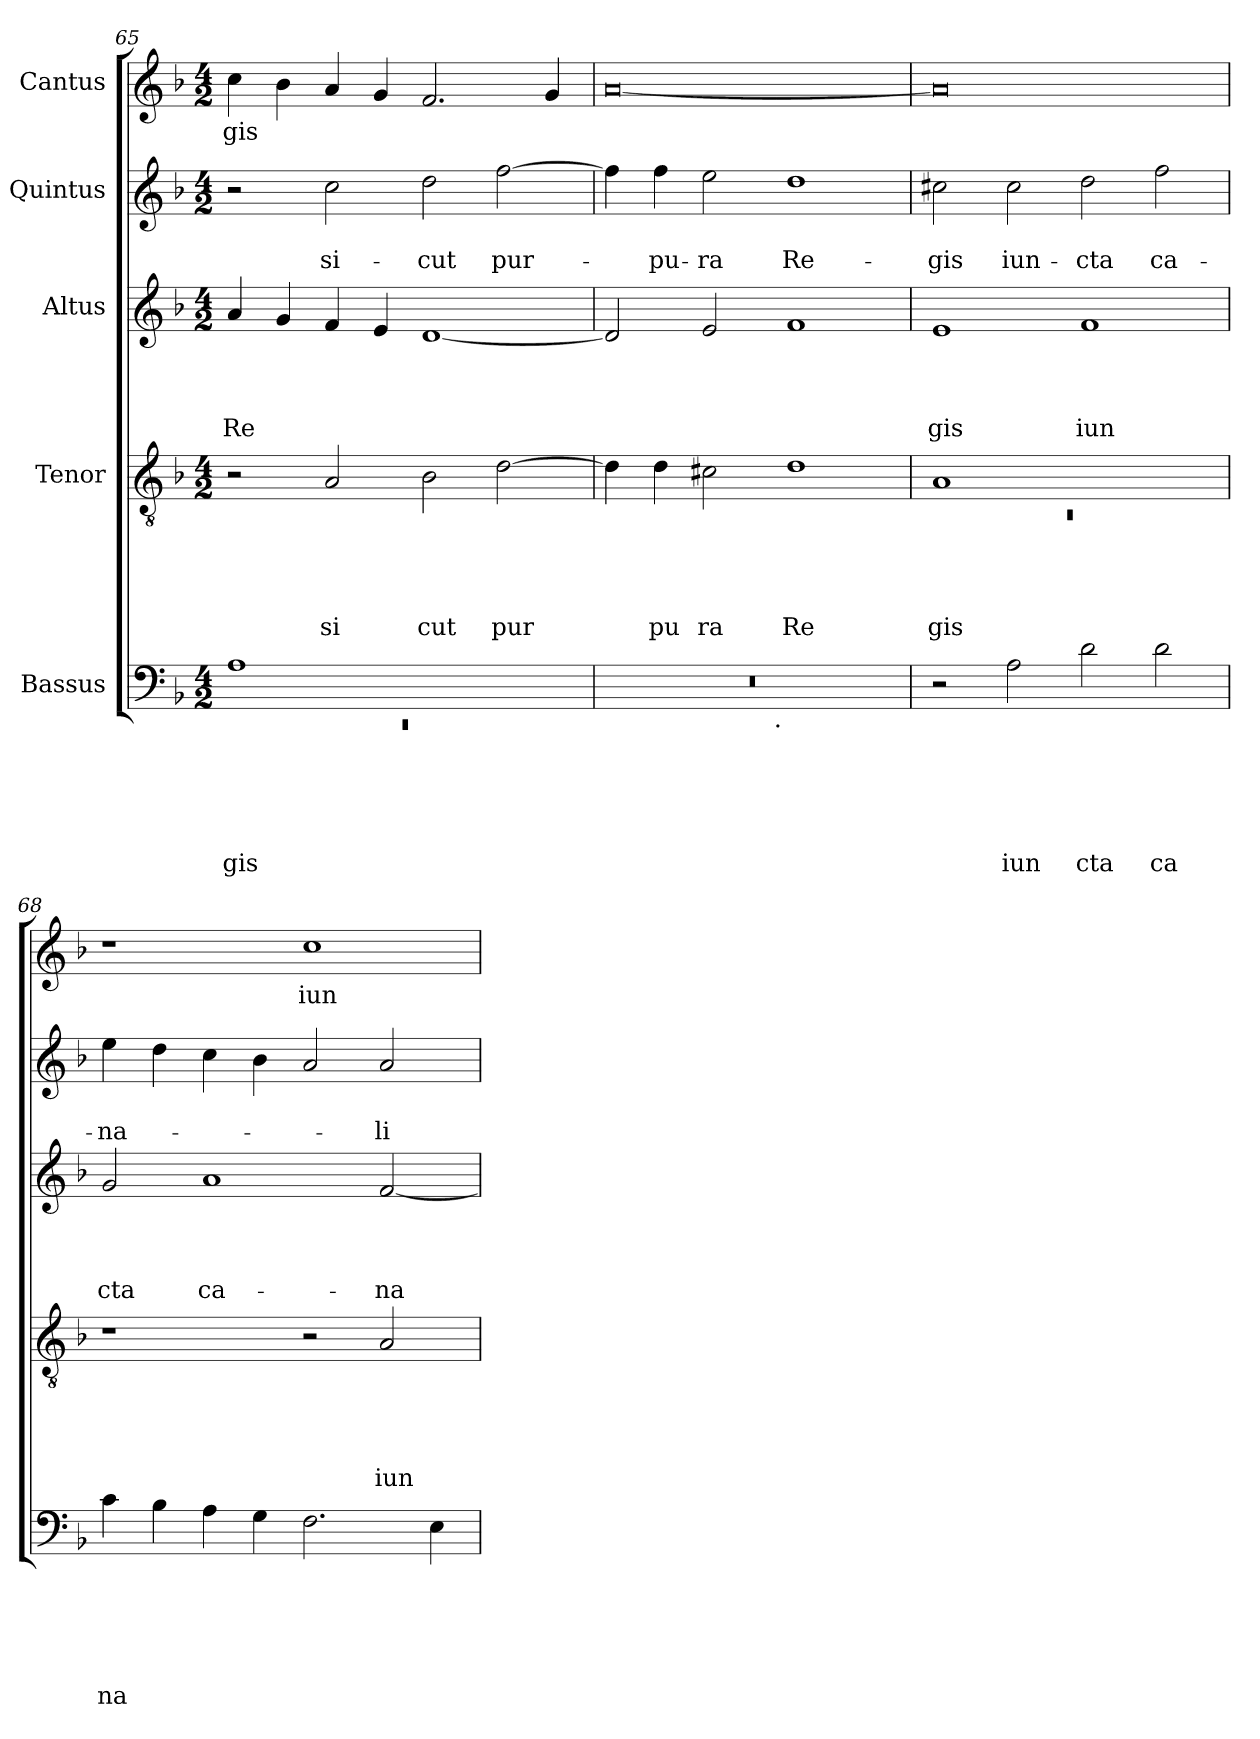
**kern	**text	**text	**text	**text	**text	**text	**kern	**text	**text	**text	**text	**text	**kern	**text	**text	**text	**text	**kern	**text	**text	**kern	**text
*part5	*part5	*part5	*part5	*part5	*part5	*part5	*part4	*part4	*part4	*part4	*part4	*part4	*part3	*part3	*part3	*part3	*part3	*part2	*part2	*part2	*part1	*part1
*staff5	*staff5	*staff5	*staff5	*staff5	*staff5	*staff5	*staff4	*staff4	*staff4	*staff4	*staff4	*staff4	*staff3	*staff3	*staff3	*staff3	*staff3	*staff2	*staff2	*staff2	*staff1	*staff1
*I"Bassus	*	*	*	*	*	*	*I"Tenor	*	*	*	*	*	*I"Altus	*	*	*	*	*I"Quintus	*	*	*I"Cantus	*
*clefF4	*	*	*	*	*	*	*clefGv2	*	*	*	*	*	*clefG2	*	*	*	*	*clefG2	*	*	*clefG2	*
*k[b-]	*	*	*	*	*	*	*k[b-]	*	*	*	*	*	*k[b-]	*	*	*	*	*k[b-]	*	*	*k[b-]	*
*F:	*	*	*	*	*	*	*F:	*	*	*	*	*	*F:	*	*	*	*	*F:	*	*	*F:	*
*M4/2	*	*	*	*	*	*	*M4/2	*	*	*	*	*	*M4/2	*	*	*	*	*M4/2	*	*	*M4/2	*
=65	=65	=65	=65	=65	=65	=65	=65	=65	=65	=65	=65	=65	=65	=65	=65	=65	=65	=65	=65	=65	=65	=65
*^	*	*	*	*	*	*	*	*	*	*	*	*	*	*	*	*	*	*	*	*	*	*
!	!LO:N:vis=1	!	!	!	!	!	!LO:LY:b	!	!	!	!	!	!	!	!	!	!	!LO:LY:b	!	!	!	!	!LO:LY:b
1A	0rEE	.	.	.	.	.	gis	2r	.	.	.	.	.	4a/	.	.	.	Re	2r	.	.	4cc\	gis
.	.	.	.	.	.	.	.	.	.	.	.	.	.	4g/	.	.	.	.	.	.	.	4b-\	.
!	!	!	!	!	!	!	!	!	!	!	!	!	!LO:LY:b	!	!	!	!	!	!	!	!LO:LY:b	!	!
.	.	.	.	.	.	.	.	2A/	.	.	.	.	si	4f/	.	.	.	.	2cc\	.	si-	4a/	.
.	.	.	.	.	.	.	.	.	.	.	.	.	.	4e/	.	.	.	.	.	.	.	4g/	.
!	!	!	!	!	!	!	!	!	!	!	!	!	!LO:LY:b	!	!	!	!	!	!	!	!LO:LY:b	!	!
1ryy	.	.	.	.	.	.	.	2B-\	.	.	.	.	cut	[<1d	.	.	.	.	2dd\	.	-cut	2.f/	.
!	!	!	!	!	!	!	!	!	!	!	!	!	!LO:LY:b	!	!	!	!	!	!	!	!LO:LY:b	!	!
.	.	.	.	.	.	.	.	[>2d\	.	.	.	.	pur	.	.	.	.	.	[>2ff\	.	pur-	.	.
.	.	.	.	.	.	.	.	.	.	.	.	.	.	.	.	.	.	.	.	.	.	4g/	.
=66	=66	=66	=66	=66	=66	=66	=66	=66	=66	=66	=66	=66	=66	=66	=66	=66	=66	=66	=66	=66	=66	=66	=66
0r	2ryy	.	.	.	.	.	.	4d\]	.	.	.	.	.	2d/]	.	.	.	.	4ff\]	.	.	[<0a	.
!	!	!	!	!	!	!	!	!	!	!	!	!	!LO:LY:b	!	!	!	!	!	!	!	!LO:LY:b	!	!
.	.	.	.	.	.	.	.	4d\	.	.	.	.	pu	.	.	.	.	.	4ff\	.	-pu-	.	.
!	!	!	!	!	!	!	!	!	!	!	!	!	!LO:LY:b	!	!	!	!	!	!	!	!LO:LY:b	!	!
.	4...ryy	.	.	.	.	.	.	2c#X\	.	.	.	.	ra	2e/	.	.	.	.	2ee\	.	-ra	.	.
!	!LO:TX:b:t=.	!	!	!	!	!	!	!	!	!	!	!	!	!	!	!	!	!	!	!	!	!	!
.	1ryy	.	.	.	.	.	.	.	.	.	.	.	.	.	.	.	.	.	.	.	.	.	.
!	!	!	!	!	!	!	!	!	!	!	!	!	!LO:LY:b	!	!	!	!	!	!	!	!LO:LY:b	!	!
.	.	.	.	.	.	.	.	1d	.	.	.	.	Re	1f	.	.	.	.	1dd	.	Re-	.	.
.	32ryy	.	.	.	.	.	.	.	.	.	.	.	.	.	.	.	.	.	.	.	.	.	.
=67	=67	=67	=67	=67	=67	=67	=67	=67	=67	=67	=67	=67	=67	=67	=67	=67	=67	=67	=67	=67	=67	=67	=67
*	*	*	*	*	*	*	*	*^	*	*	*	*	*	*	*	*	*	*	*	*	*	*	*
!	!	!	!	!	!	!	!	!	!LO:N:vis=1	!	!	!	!	!LO:LY:b	!	!	!	!	!LO:LY:b	!	!	!LO:LY:b	!	!
*v	*v	*	*	*	*	*	*	*	*	*	*	*	*	*	*	*	*	*	*	*	*	*	*	*
2r	.	.	.	.	.	.	1A	0rC	.	.	.	.	gis	1e	.	.	.	gis	2cc#X\	.	-gis	0a]	.
!	!	!	!	!	!	!LO:LY:b	!	!	!	!	!	!	!	!	!	!	!	!	!	!	!LO:LY:b	!	!
2A\	.	.	.	.	.	iun	.	.	.	.	.	.	.	.	.	.	.	.	2cc#\	.	iun-	.	.
!	!	!	!	!	!	!LO:LY:b	!	!	!	!	!	!	!	!	!	!	!	!LO:LY:b	!	!	!LO:LY:b	!	!
2d\	.	.	.	.	.	cta	1ryy	.	.	.	.	.	.	1f	.	.	.	iun	2dd\	.	-cta	.	.
!	!	!	!	!	!	!LO:LY:b	!	!	!	!	!	!	!	!	!	!	!	!	!	!	!LO:LY:b	!	!
2d\	.	.	.	.	.	ca	.	.	.	.	.	.	.	.	.	.	.	.	2ff\	.	ca-	.	.
*	*	*	*	*	*	*	*v	*v	*	*	*	*	*	*	*	*	*	*	*	*	*	*	*
!!LO:LB:g=z
=68	=68	=68	=68	=68	=68	=68	=68	=68	=68	=68	=68	=68	=68	=68	=68	=68	=68	=68	=68	=68	=68	=68
!	!	!	!	!	!	!LO:LY:b	!	!	!	!	!	!	!	!	!	!	!LO:LY:b	!	!	!LO:LY:b	!	!
4c\	.	.	.	.	.	na	1r	.	.	.	.	.	2g/	.	.	.	cta	4ee\	.	-na-	1r	.
4B-\	.	.	.	.	.	.	.	.	.	.	.	.	.	.	.	.	.	4dd\	.	.	.	.
!	!	!	!	!	!	!	!	!	!	!	!	!	!	!	!	!	!LO:LY:b	!	!	!	!	!
4A\	.	.	.	.	.	.	.	.	.	.	.	.	1a	.	.	.	ca-	4cc\	.	.	.	.
4G\	.	.	.	.	.	.	.	.	.	.	.	.	.	.	.	.	.	4b-\	.	.	.	.
!	!	!	!	!	!	!	!	!	!	!	!	!	!	!	!	!	!	!	!	!	!	!LO:LY:b
2.F\	.	.	.	.	.	.	2r	.	.	.	.	.	.	.	.	.	.	2a/	.	.	1cc	iun
!	!	!	!	!	!	!	!	!	!	!	!	!LO:LY:b	!	!	!	!	!LO:LY:b	!	!	!LO:LY:b	!	!
.	.	.	.	.	.	.	2A/	.	.	.	.	iun	[<2f/	.	.	.	-na-	2a/	.	-li-	.	.
4E\	.	.	.	.	.	.	.	.	.	.	.	.	.	.	.	.	.	.	.	.	.	.
=	=	=	=	=	=	=	=	=	=	=	=	=	=	=	=	=	=	=	=	=	=	=
*-	*-	*-	*-	*-	*-	*-	*-	*-	*-	*-	*-	*-	*-	*-	*-	*-	*-	*-	*-	*-	*-	*-
